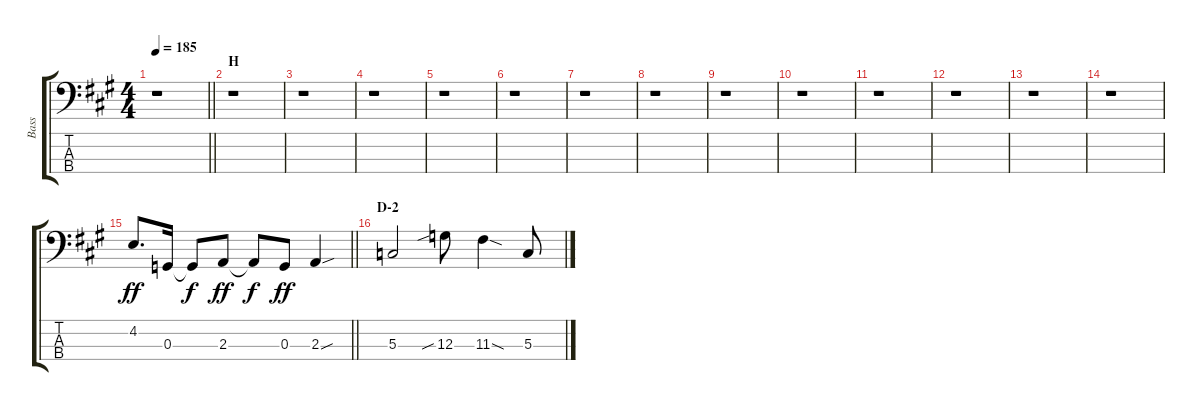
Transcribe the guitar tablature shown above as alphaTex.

\track ("Bass" "Bass") {instrument electricbasspick}
\staff {score tabs}
\tuning (F2 C2 G1 D1) {hide}
\ts (4 4)
\tempo 185
\clef f4
\barLineRight lightlight
\ks a
r.1{dy f} |
\section ("" "H")
r.1 |
r.1 |
r.1 |
r.1 |
r.1 |
r.1 |
r.1 |
r.1 |
r.1 |
r.1 |
r.1 |
r.1 |
r.1 |
\barLineRight lightlight
4.2.8{d dy ff} 0.3.16 0.3{t}.8{dy f} 2.3.8{dy ff} 2.3{t}.8{dy f} 0.3.8{dy ff} 2.3{sou}.4 |
\section ("" "D-2")
5.3.2 12.3{sib}.8 11.3{sod}.4 5.3.8
